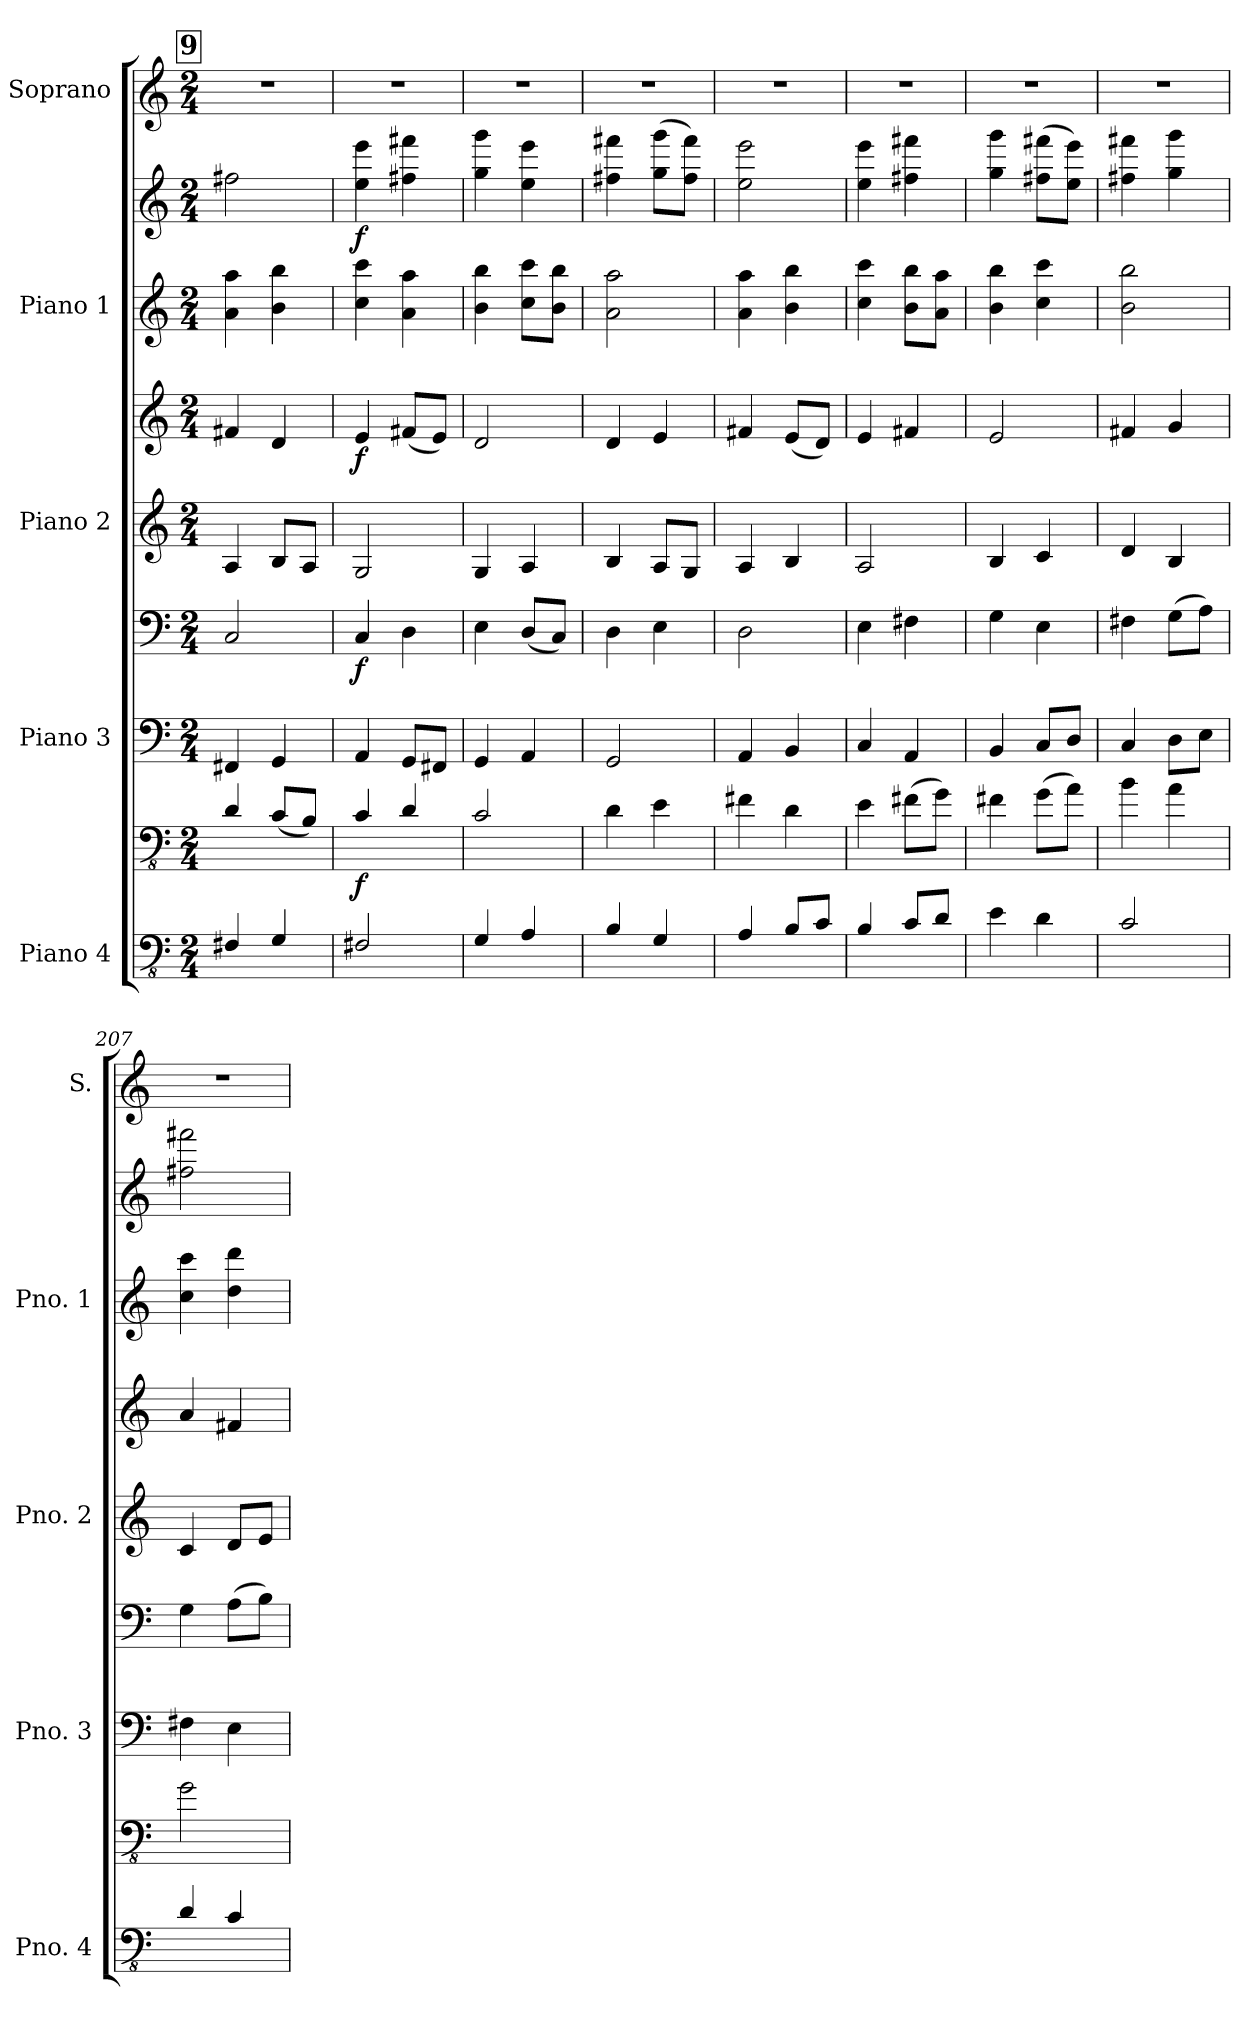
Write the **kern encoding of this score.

**kern	**kern	**dynam	**kern	**kern	**dynam	**kern	**kern	**dynam	**kern	**kern	**dynam	**kern
*part5	*part5	*part5	*part4	*part4	*part4	*part3	*part3	*part3	*part2	*part2	*part2	*part1
*staff9	*staff8	*staff8/9	*staff7	*staff6	*staff6/7	*staff5	*staff4	*staff4/5	*staff3	*staff2	*staff2/3	*staff1
*I"Piano 4	*	*	*I"Piano 3	*	*	*I"Piano 2	*	*	*I"Piano 1	*	*	*I"Soprano
*I'Pno. 4	*	*	*I'Pno. 3	*	*	*I'Pno. 2	*	*	*I'Pno. 1	*	*	*I'S.
*clefFv4	*clefFv4	*	*clefF4	*clefF4	*	*clefG2	*clefG2	*	*clefG2	*clefG2	*	*clefG2
*ITrd7c12	*ITrd7c12	*	*	*	*	*	*	*	*	*	*	*
*k[]	*k[]	*	*k[]	*k[]	*	*k[]	*k[]	*	*k[]	*k[]	*	*k[]
*C:	*C:	*	*C:	*C:	*	*C:	*C:	*	*C:	*C:	*	*C:
*M2/4	*M2/4	*	*M2/4	*M2/4	*	*M2/4	*M2/4	*	*M2/4	*M2/4	*	*M2/4
!!LO:REH:place=s1:a:t=9
=199	=199	=199	=199	=199	=199	=199	=199	=199	=199	=199	=199	=199
4FFF#X/	4DD/	.	4FF#X/	2C/	.	4A/	4f#X/	.	4aa\ 4a\	2ff#X\	.	2r
4GGG/	(8CC/L	.	4GG/	.	.	8B/L	4d/	.	4bb\ 4b\	.	.	.
.	8BBB/J)	.	.	.	.	8A/J	.	.	.	.	.	.
=200	=200	=200	=200	=200	=200	=200	=200	=200	=200	=200	=200	=200
!	!	!LO:DY:b	!	!	!LO:DY:b	!	!	!LO:DY:b	!	!	!LO:DY:b	!
2FFF#X/	4CC/	f	4AA/	4C/	f	2G/	4e/	f	4ccc\ 4cc\	4eee\ 4ee\	f	2r
.	4DD/	.	8GG/L	4D\	.	.	(8f#X/L	.	4aa\ 4a\	4fff#X\ 4ff#X\	.	.
.	.	.	8FF#X/J	.	.	.	8e/J)	.	.	.	.	.
=201	=201	=201	=201	=201	=201	=201	=201	=201	=201	=201	=201	=201
4GGG/	2CC/	.	4GG/	4E\	.	4G/	2d/	.	4bb\ 4b\	4ggg\ 4gg\	.	2r
4AAA/	.	.	4AA/	(8D/L	.	4A/	.	.	8ccc\ 8cc\L	4eee\ 4ee\	.	.
.	.	.	.	8C/J)	.	.	.	.	8bb\ 8b\J	.	.	.
!!LO:PB:g=z
=202	=202	=202	=202	=202	=202	=202	=202	=202	=202	=202	=202	=202
4BBB/	4DD\	.	2GG/	4D\	.	4B/	4d/	.	2aa\ 2a\	4fff#X\ 4ff#X\	.	2r
4GGG/	4EE\	.	.	4E\	.	8A/L	4e/	.	.	(8ggg\ 8gg\L	.	.
.	.	.	.	.	.	8G/J	.	.	.	8fff#\ 8ff#\J)	.	.
=203	=203	=203	=203	=203	=203	=203	=203	=203	=203	=203	=203	=203
4AAA/	4FF#X\	.	4AA/	2D\	.	4A/	4f#X/	.	4aa\ 4a\	2eee\ 2ee\	.	2r
8BBB/L	4DD\	.	4BB/	.	.	4B/	(8e/L	.	4bb\ 4b\	.	.	.
8CC/J	.	.	.	.	.	.	8d/J)	.	.	.	.	.
=204	=204	=204	=204	=204	=204	=204	=204	=204	=204	=204	=204	=204
4BBB/	4EE\	.	4C/	4E\	.	2A/	4e/	.	4ccc\ 4cc\	4eee\ 4ee\	.	2r
8CC/L	(8FF#X\L	.	4AA/	4F#X\	.	.	4f#X/	.	8bb\ 8b\L	4fff#X\ 4ff#X\	.	.
8DD/J	8GG\J)	.	.	.	.	.	.	.	8aa\ 8a\J	.	.	.
=205	=205	=205	=205	=205	=205	=205	=205	=205	=205	=205	=205	=205
4EE\	4FF#X\	.	4BB/	4G\	.	4B/	2e/	.	4bb\ 4b\	4ggg\ 4gg\	.	2r
4DD\	(8GG\L	.	8C/L	4E\	.	4c/	.	.	4ccc\ 4cc\	(8fff#X\ 8ff#X\L	.	.
.	8AA\J)	.	8D/J	.	.	.	.	.	.	8eee\ 8ee\J)	.	.
=206	=206	=206	=206	=206	=206	=206	=206	=206	=206	=206	=206	=206
2CC/	4BB\	.	4C/	4F#X\	.	4d/	4f#X/	.	2bb\ 2b\	4fff#X\ 4ff#X\	.	2r
.	4AA\	.	8D\L	(8G\L	.	4B/	4g/	.	.	4ggg\ 4gg\	.	.
.	.	.	8E\J	8A\J)	.	.	.	.	.	.	.	.
=207	=207	=207	=207	=207	=207	=207	=207	=207	=207	=207	=207	=207
4DD/	2GG\	.	4F#X\	4G\	.	4c/	4a/	.	4ccc\ 4cc\	2fff#X\ 2ff#X\	.	2r
4CC/	.	.	4E\	(8A\L	.	8d/L	4f#X/	.	4ddd\ 4dd\	.	.	.
.	.	.	.	8B\J)	.	8e/J	.	.	.	.	.	.
=	=	=	=	=	=	=	=	=	=	=	=	=
*-	*-	*-	*-	*-	*-	*-	*-	*-	*-	*-	*-	*-
